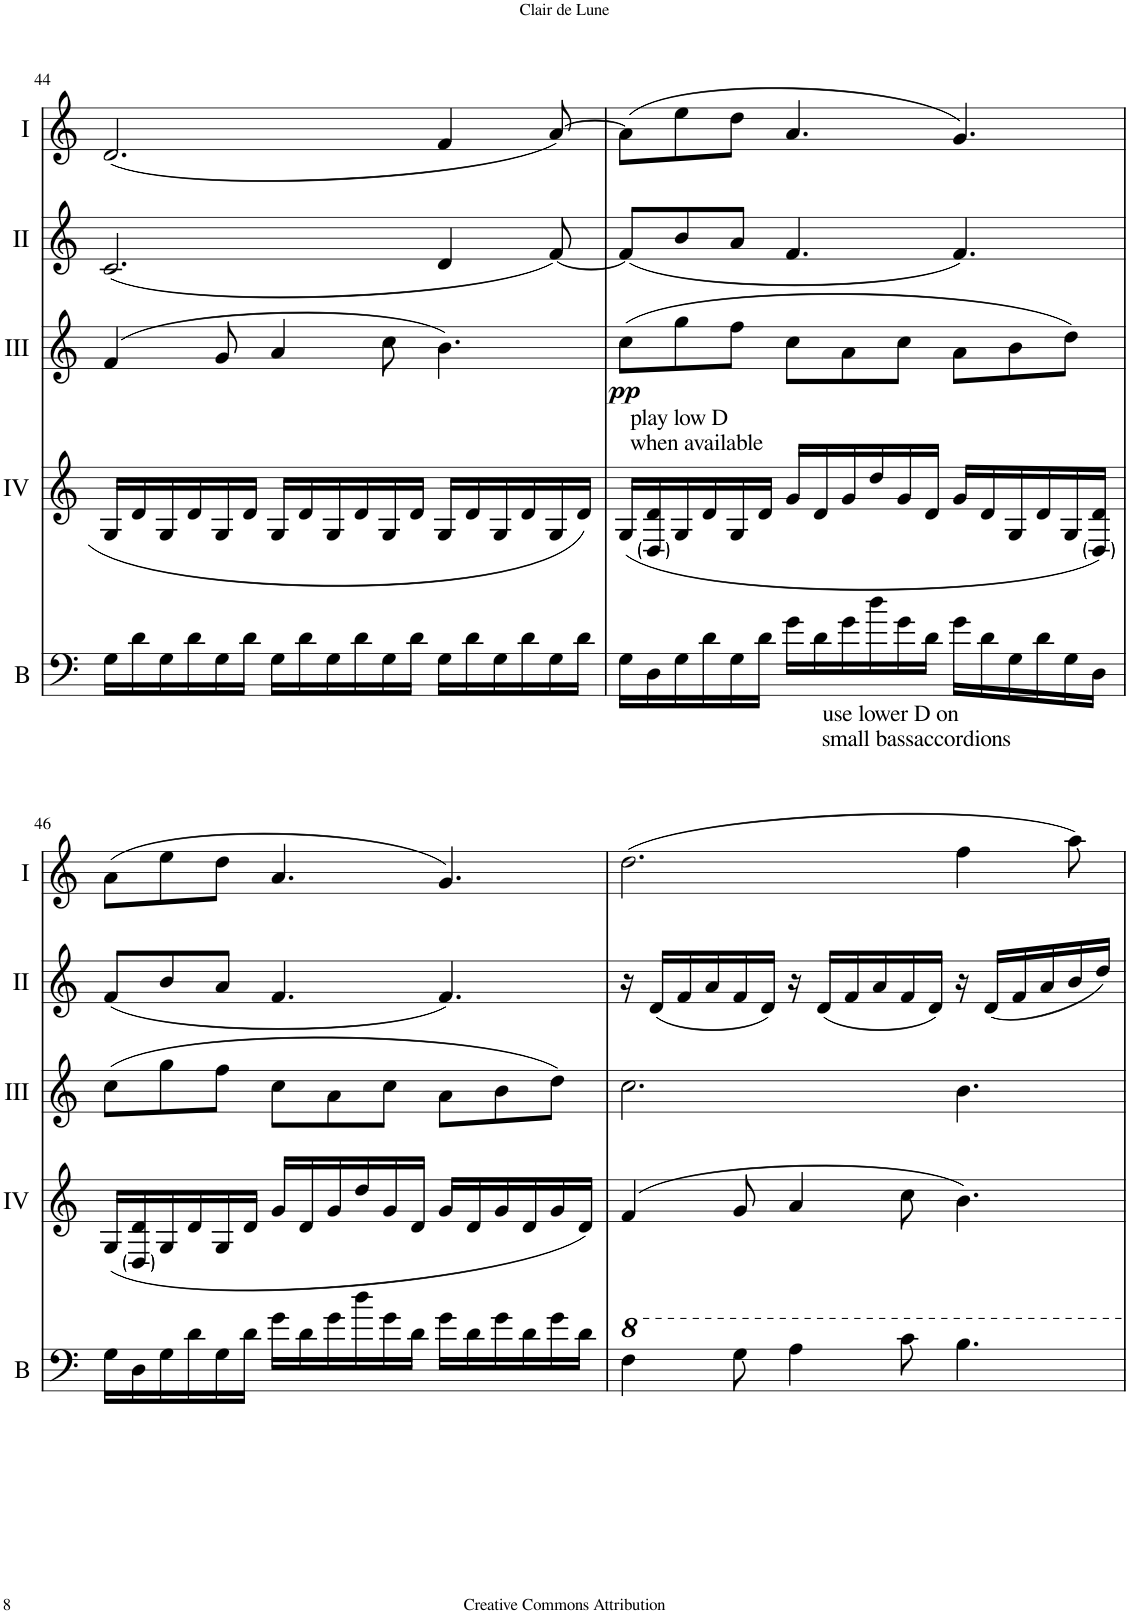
**kern	**kern	**kern	**dynam	**kern	**kern
*part5	*part4	*part3	*part3	*part2	*part1
*staff5	*staff4	*staff3	*staff3	*staff2	*staff1
*I"Bass	*I"Acc. 4	*I"Acc. 3	*	*I"Acc. 2	*I"Acc. 1
*I'B	*	*	*	*	*
!!LO:PB:g=z
*clefF4	*clefG2	*clefG2	*	*clefG2	*clefG2
*Trd7c12	*Trd7c12	*Trd7c12	*	*	*
*k[]	*k[]	*k[]	*	*k[]	*k[]
*M9/8	*M9/8	*M9/8	*	*M9/8	*M9/8
=44	=44	=44	=44	=44	=44
16G\LL	16G/LL	(4f/	.	(2.c/	(2.d/
16d\	16d/	.	.	.	.
16G\	16G/	.	.	.	.
16d\	16d/	.	.	.	.
16G\	16G/	8g/	.	.	.
16d\JJ	16d/JJ	.	.	.	.
16G\LL	16G/LL	4a/	.	.	.
16d\	16d/	.	.	.	.
16G\	16G/	.	.	.	.
16d\	16d/	.	.	.	.
16G\	16G/	8cc\	.	.	.
16d\JJ	16d/JJ	.	.	.	.
16G\LL	16G/LL	4.b\)	.	4d/	4f/
16d\	16d/	.	.	.	.
16G\	16G/	.	.	.	.
16d\	16d/	.	.	.	.
16G\	16G/	.	.	[8f/)	[8a/)
16d\JJ	16d/JJ	.	.	.	.
=45	=45	=45	=45	=45	=45
!	!	!	!LO:DY:b	!	!
16G\LL	(16G/LL	(8cc\L	pp	(8f/L]	(8a\L]
!	!LO:TX:a:t=play low D	!	!	!	!
!	!LO:TX:a:t=when available	!	!	!	!
16D\	16D/ 16d/	.	.	.	.
16G\	16G/	8gg\	.	8b/	8ee\
16d\	16d/	.	.	.	.
16G\	16G/	8ff\J	.	8a/J	8dd\J
16d\JJ	16d/JJ	.	.	.	.
16g\LL	16g/LL	8cc\L	.	4.f/	4.a/
16d\	16d/	.	.	.	.
16g\	16g/	8a\	.	.	.
!LO:TX:b:t=use lower D on	!	!	!	!	!
!LO:TX:b:t=small bassaccordions	!	!	!	!	!
16dd\	16dd/	.	.	.	.
16g\	16g/	8cc\J	.	.	.
16d\JJ	16d/JJ	.	.	.	.
16g\LL	16g/LL	8a\L	.	4.f/)	4.g/)
16d\	16d/	.	.	.	.
16G\	16G/	8b\	.	.	.
16d\	16d/	.	.	.	.
16G\	16G/	8dd\J)	.	.	.
16D\JJ	16D/ 16d/JJ)	.	.	.	.
!!LO:LB:g=z
=46	=46	=46	=46	=46	=46
16G\LL	(16G/LL	(8cc\L	.	(8f/L	(8a\L
16D\	16D/ 16d/	.	.	.	.
16G\	16G/	8gg\	.	8b/	8ee\
16d\	16d/	.	.	.	.
16G\	16G/	8ff\J	.	8a/J	8dd\J
16d\JJ	16d/JJ	.	.	.	.
16g\LL	16g/LL	8cc\L	.	4.f/	4.a/
16d\	16d/	.	.	.	.
16g\	16g/	8a\	.	.	.
16dd\	16dd/	.	.	.	.
16g\	16g/	8cc\J	.	.	.
16d\JJ	16d/JJ	.	.	.	.
16g\LL	16g/LL	8a\L	.	4.f/)	4.g/)
16d\	16d/	.	.	.	.
16g\	16g/	8b\	.	.	.
16d\	16d/	.	.	.	.
16g\	16g/	8dd\J)	.	.	.
16d\JJ	16d/JJ)	.	.	.	.
=47	=47	=47	=47	=47	=47
4f\	(4f/	2.cc\	.	16r	(2.dd\
.	.	.	.	(16d/LL	.
.	.	.	.	16f/	.
.	.	.	.	16a/	.
8g\	8g/	.	.	16f/	.
.	.	.	.	16d/JJ)	.
4a\	4a/	.	.	16r	.
.	.	.	.	(16d/LL	.
.	.	.	.	16f/	.
.	.	.	.	16a/	.
8cc\	8cc\	.	.	16f/	.
.	.	.	.	16d/JJ)	.
4.b\	4.b\)	4.b\	.	16r	4ff\
.	.	.	.	(16d/LL	.
.	.	.	.	16f/	.
.	.	.	.	16a/	.
.	.	.	.	16b/	8aa\)
.	.	.	.	16dd/JJ)	.
=	=	=	=	=	=
*-	*-	*-	*-	*-	*-
